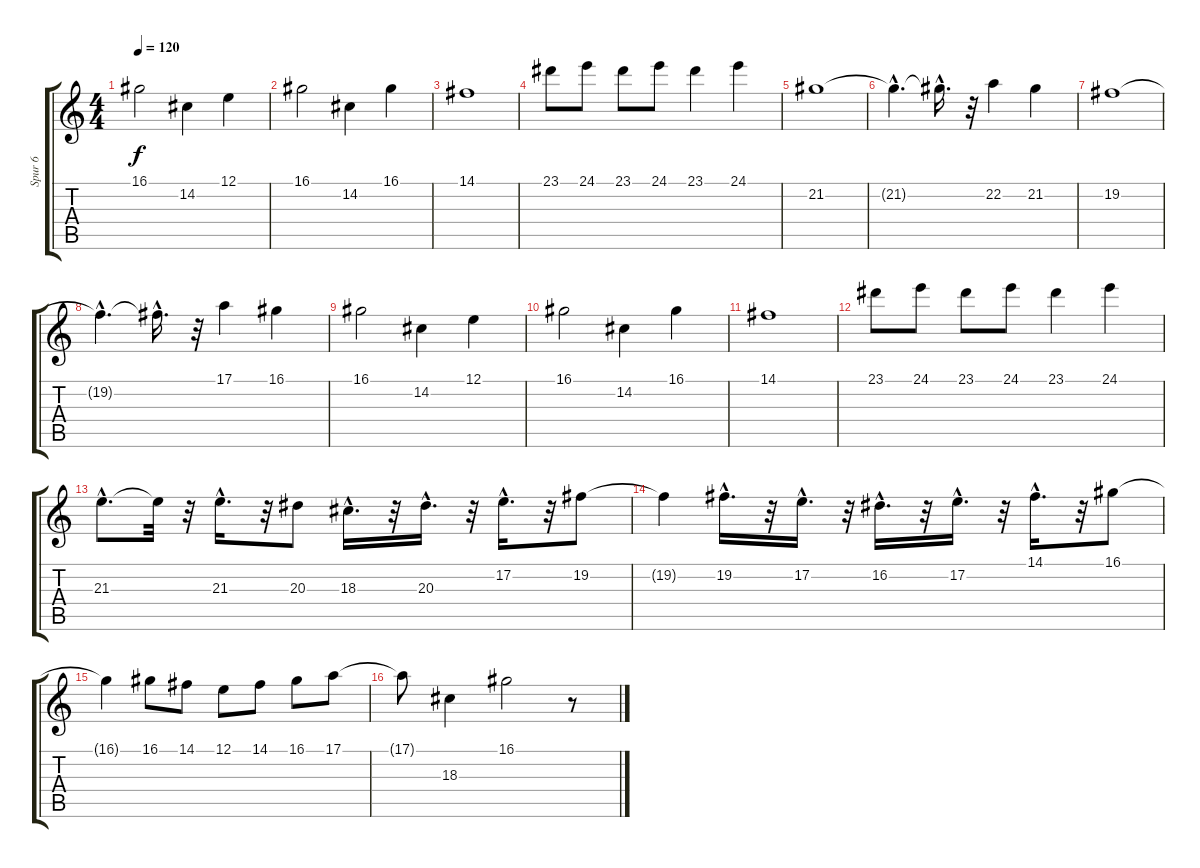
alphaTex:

\track ("Spur 6" "Spur 6") {instrument tremolostrings}
\staff {score tabs}
\tuning (E4 B3 G3 D3 A2 E2) {hide}
\ts (4 4)
\tempo 120
\clef g2
\ks c
16.1.2{dy f} 14.2.4 12.1.4 |
16.1.2 14.2.4 16.1.4 |
14.1.1 |
23.1.8 24.1.8 23.1.8 24.1.8 23.1.4 24.1.4 |
21.2.1 |
21.2{hac t}.4{d} 21.2{hac t}.16{d} r.32 22.2.4 21.2.4 |
19.2.1 |
19.2{hac t}.4{d} 19.2{hac t}.16{d} r.32 17.1.4 16.1.4 |
16.1.2 14.2.4 12.1.4 |
16.1.2 14.2.4 16.1.4 |
14.1.1 |
23.1.8 24.1.8 23.1.8 24.1.8 23.1.4 24.1.4 |
21.3{hac}.8{d} 21.3{t}.32 r.32 21.3{hac}.16{d} r.32 20.3.8 18.3{hac}.16{d} r.32 20.3{hac}.16{d} r.32 17.2{hac}.16{d} r.32 19.2.8 |
19.2{t}.4 19.2{hac}.16{d} r.32 17.2{hac}.16{d} r.32 16.2{hac}.16{d} r.32 17.2{hac}.16{d} r.32 14.1{hac}.16{d} r.32 16.1.8 |
16.1{t}.4 16.1.8 14.1.8 12.1.8 14.1.8 16.1.8 17.1.8 |
17.1{t}.8 18.3.4 16.1.2 r.8
